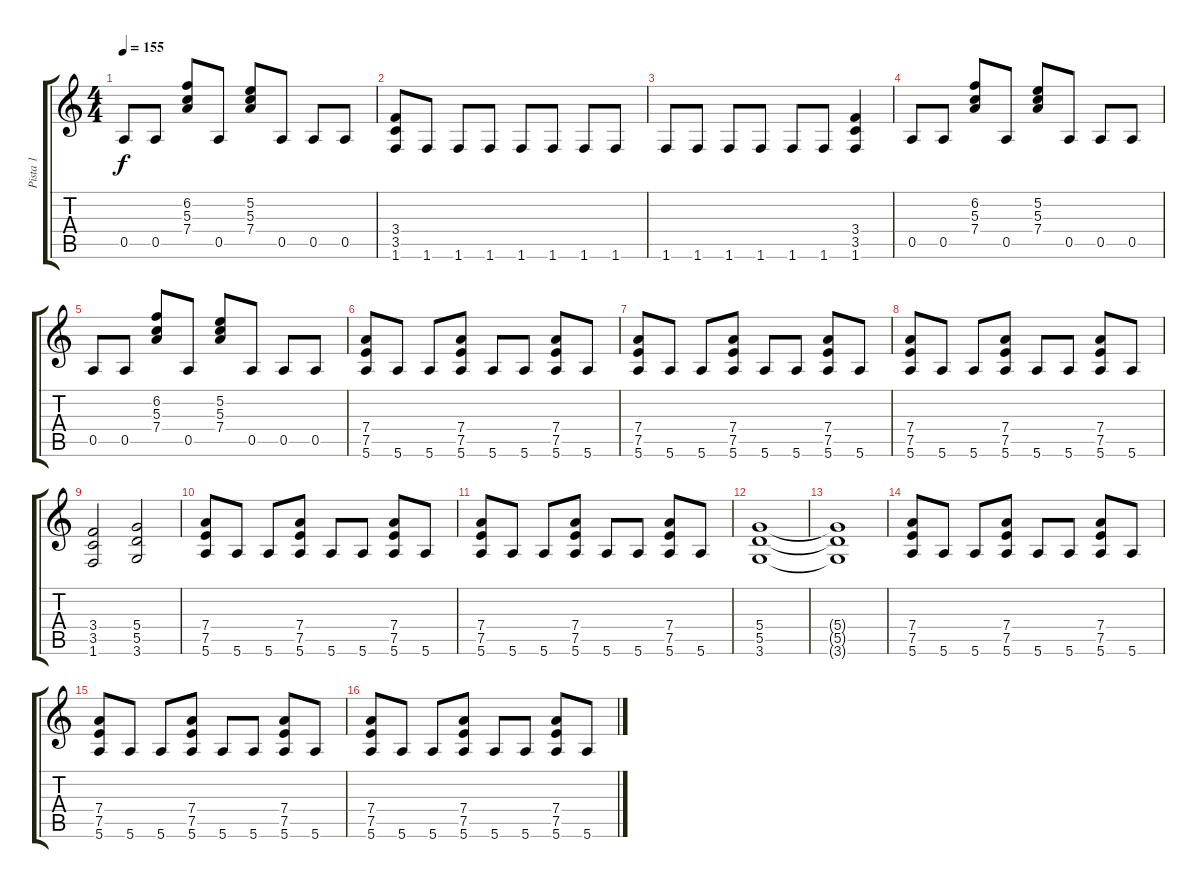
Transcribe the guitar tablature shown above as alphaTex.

\track ("Pista 1" "Pista 1") {instrument distortionguitar}
\staff {score tabs}
\tuning (E4 B3 G3 D3 A2 E2) {hide}
\ts (4 4)
\tempo 155
\clef g2
\ks c
0.5.8{dy f} 0.5.8 (6.2 5.3 7.4).8 0.5.8 (5.2 5.3 7.4).8 0.5.8 0.5.8 0.5.8 |
(3.4 3.5 1.6).8 1.6.8 1.6.8 1.6.8 1.6.8 1.6.8 1.6.8 1.6.8 |
1.6.8 1.6.8 1.6.8 1.6.8 1.6.8 1.6.8 (3.4 3.5 1.6).4 |
0.5.8 0.5.8 (6.2 5.3 7.4).8 0.5.8 (5.2 5.3 7.4).8 0.5.8 0.5.8 0.5.8 |
0.5.8 0.5.8 (6.2 5.3 7.4).8 0.5.8 (5.2 5.3 7.4).8 0.5.8 0.5.8 0.5.8 |
(7.4 7.5 5.6).8 5.6.8 5.6.8 (7.4 7.5 5.6).8 5.6.8 5.6.8 (7.4 7.5 5.6).8 5.6.8 |
(7.4 7.5 5.6).8 5.6.8 5.6.8 (7.4 7.5 5.6).8 5.6.8 5.6.8 (7.4 7.5 5.6).8 5.6.8 |
(7.4 7.5 5.6).8 5.6.8 5.6.8 (7.4 7.5 5.6).8 5.6.8 5.6.8 (7.4 7.5 5.6).8 5.6.8 |
(3.4 3.5 1.6).2 (5.4 5.5 3.6).2 |
(7.4 7.5 5.6).8 5.6.8 5.6.8 (7.4 7.5 5.6).8 5.6.8 5.6.8 (7.4 7.5 5.6).8 5.6.8 |
(7.4 7.5 5.6).8 5.6.8 5.6.8 (7.4 7.5 5.6).8 5.6.8 5.6.8 (7.4 7.5 5.6).8 5.6.8 |
(5.4 5.5 3.6).1 |
(5.4{t} 5.5{t} 3.6{t}).1 |
(7.4 7.5 5.6).8 5.6.8 5.6.8 (7.4 7.5 5.6).8 5.6.8 5.6.8 (7.4 7.5 5.6).8 5.6.8 |
(7.4 7.5 5.6).8 5.6.8 5.6.8 (7.4 7.5 5.6).8 5.6.8 5.6.8 (7.4 7.5 5.6).8 5.6.8 |
(7.4 7.5 5.6).8 5.6.8 5.6.8 (7.4 7.5 5.6).8 5.6.8 5.6.8 (7.4 7.5 5.6).8 5.6.8
